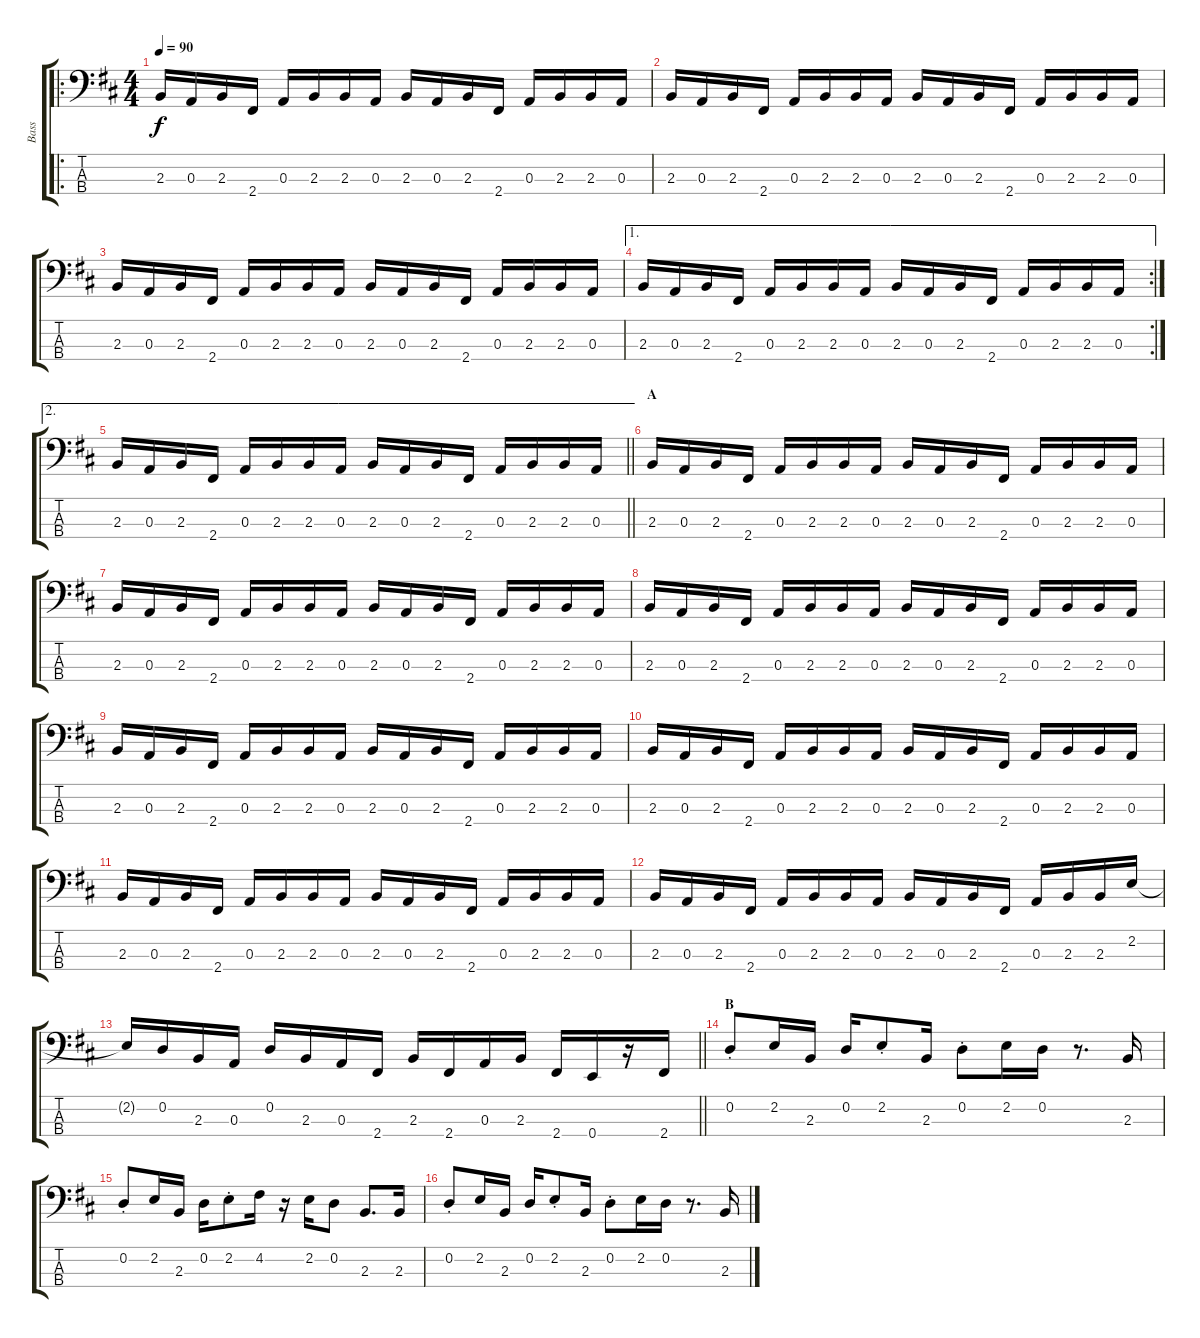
\track ("Bass" "Bass") {instrument acousticbass}
\staff {score tabs}
\tuning (G2 D2 A1 E1) {hide}
\ro
\ts (4 4)
\tempo 90
\clef f4
\ks d
2.3.16{dy f instrument acousticbass} 0.3.16 2.3.16 2.4.16 0.3.16 2.3.16 2.3.16 0.3.16 2.3.16 0.3.16 2.3.16 2.4.16 0.3.16 2.3.16 2.3.16 0.3.16 |
2.3.16 0.3.16 2.3.16 2.4.16 0.3.16 2.3.16 2.3.16 0.3.16 2.3.16 0.3.16 2.3.16 2.4.16 0.3.16 2.3.16 2.3.16 0.3.16 |
2.3.16 0.3.16 2.3.16 2.4.16 0.3.16 2.3.16 2.3.16 0.3.16 2.3.16 0.3.16 2.3.16 2.4.16 0.3.16 2.3.16 2.3.16 0.3.16 |
\ae 1
\rc 2
2.3.16 0.3.16 2.3.16 2.4.16 0.3.16 2.3.16 2.3.16 0.3.16 2.3.16 0.3.16 2.3.16 2.4.16 0.3.16 2.3.16 2.3.16 0.3.16 |
\ae 2
\barLineRight lightlight
2.3.16 0.3.16 2.3.16 2.4.16 0.3.16 2.3.16 2.3.16 0.3.16 2.3.16 0.3.16 2.3.16 2.4.16 0.3.16 2.3.16 2.3.16 0.3.16 |
\section ("" "A")
2.3.16 0.3.16 2.3.16 2.4.16 0.3.16 2.3.16 2.3.16 0.3.16 2.3.16 0.3.16 2.3.16 2.4.16 0.3.16 2.3.16 2.3.16 0.3.16 |
2.3.16 0.3.16 2.3.16 2.4.16 0.3.16 2.3.16 2.3.16 0.3.16 2.3.16 0.3.16 2.3.16 2.4.16 0.3.16 2.3.16 2.3.16 0.3.16 |
2.3.16 0.3.16 2.3.16 2.4.16 0.3.16 2.3.16 2.3.16 0.3.16 2.3.16 0.3.16 2.3.16 2.4.16 0.3.16 2.3.16 2.3.16 0.3.16 |
2.3.16 0.3.16 2.3.16 2.4.16 0.3.16 2.3.16 2.3.16 0.3.16 2.3.16 0.3.16 2.3.16 2.4.16 0.3.16 2.3.16 2.3.16 0.3.16 |
2.3.16 0.3.16 2.3.16 2.4.16 0.3.16 2.3.16 2.3.16 0.3.16 2.3.16 0.3.16 2.3.16 2.4.16 0.3.16 2.3.16 2.3.16 0.3.16 |
2.3.16 0.3.16 2.3.16 2.4.16 0.3.16 2.3.16 2.3.16 0.3.16 2.3.16 0.3.16 2.3.16 2.4.16 0.3.16 2.3.16 2.3.16 0.3.16 |
2.3.16 0.3.16 2.3.16 2.4.16 0.3.16 2.3.16 2.3.16 0.3.16 2.3.16 0.3.16 2.3.16 2.4.16 0.3.16 2.3.16 2.3.16 2.2.16 |
\barLineRight lightlight
2.2{t}.16 0.2.16 2.3.16 0.3.16 0.2.16 2.3.16 0.3.16 2.4.16 2.3.16 2.4.16 0.3.16 2.3.16 2.4.16 0.4.16 r.16 2.4.16 |
\section ("" "B")
0.2{st}.8 2.2.16 2.3.16 0.2.16 2.2{st}.8 2.3.16 0.2{st}.8 2.2.16 0.2.16 r.8{d} 2.3.16 |
0.2{st}.8 2.2.16 2.3.16 0.2.16 2.2{st}.8 4.2.16 r.16 2.2.16 0.2.8 2.3.8{d} 2.3.16 |
0.2{st}.8 2.2.16 2.3.16 0.2.16 2.2{st}.8 2.3.16 0.2{st}.8 2.2.16 0.2.16 r.8{d} 2.3.16
